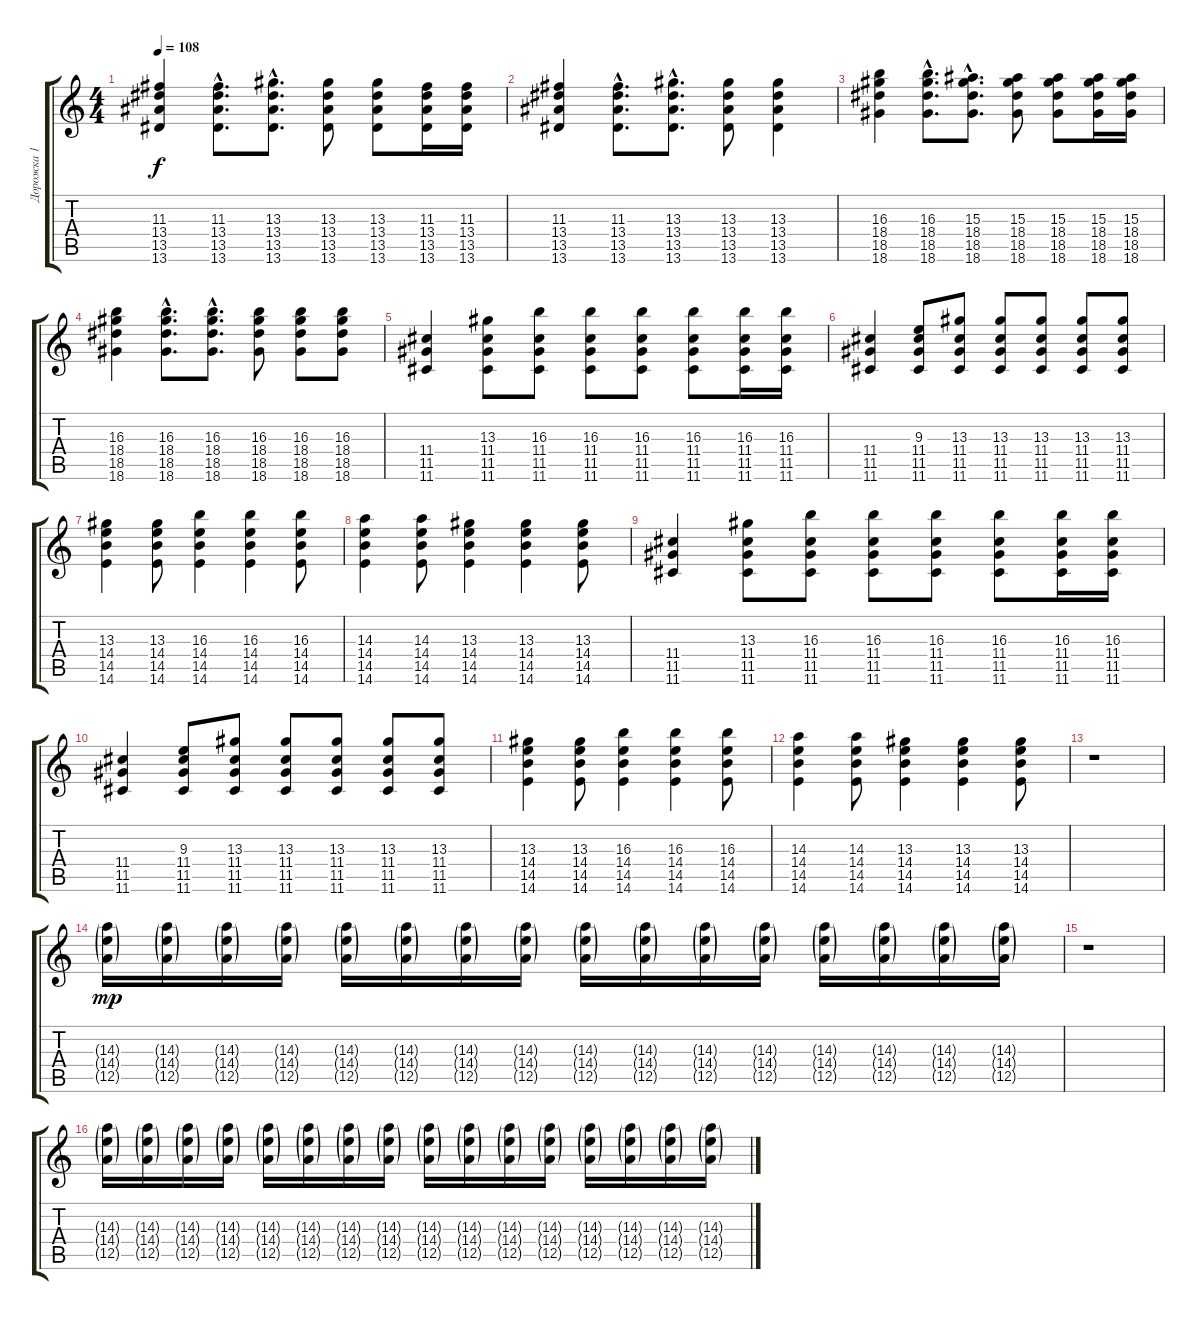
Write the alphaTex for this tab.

\track ("Дорожка 1" "Дорожка 1") {instrument distortionguitar}
\staff {score tabs}
\tuning (E4 B3 G3 D3 A2 D2) {hide}
\ts (4 4)
\tempo 108
\clef g2
\ks c
(11.3 13.4 13.5 13.6).4{dy f} (11.3{hac} 13.4{hac} 13.5{hac} 13.6{hac}).8{d} (13.3{hac} 13.4{hac} 13.5{hac} 13.6{hac}).8{d} (13.3 13.4 13.5 13.6).8 (13.3 13.4 13.5 13.6).8 (11.3 13.4 13.5 13.6).16 (11.3 13.4 13.5 13.6).16 |
(11.3 13.4 13.5 13.6).4 (11.3{hac} 13.4{hac} 13.5{hac} 13.6{hac}).8{d} (13.3{hac} 13.4{hac} 13.5{hac} 13.6{hac}).8{d} (13.3 13.4 13.5 13.6).8 (13.3 13.4 13.5 13.6).4 |
(16.3 18.4 18.5 18.6).4 (16.3{hac} 18.4{hac} 18.5{hac} 18.6{hac}).8{d} (15.3{hac} 18.4{hac} 18.5{hac} 18.6{hac}).8{d} (15.3 18.4 18.5 18.6).8 (15.3 18.4 18.5 18.6).8 (15.3 18.4 18.5 18.6).16 (15.3 18.4 18.5 18.6).16 |
(16.3 18.4 18.5 18.6).4 (16.3{hac} 18.4{hac} 18.5{hac} 18.6{hac}).8{d} (16.3{hac} 18.4{hac} 18.5{hac} 18.6{hac}).8{d} (16.3 18.4 18.5 18.6).8 (16.3 18.4 18.5 18.6).8 (16.3 18.4 18.5 18.6).8 |
(11.4 11.5 11.6).4 (13.3 11.4 11.5 11.6).8 (16.3 11.4 11.5 11.6).8 (16.3 11.4 11.5 11.6).8 (16.3 11.4 11.5 11.6).8 (16.3 11.4 11.5 11.6).8 (16.3 11.4 11.5 11.6).16 (16.3 11.4 11.5 11.6).16 |
(11.4 11.5 11.6).4 (9.3 11.4 11.5 11.6).8 (13.3 11.4 11.5 11.6).8 (13.3 11.4 11.5 11.6).8 (13.3 11.4 11.5 11.6).8 (13.3 11.4 11.5 11.6).8 (13.3 11.4 11.5 11.6).8 |
(13.3 14.4 14.5 14.6).4 (13.3 14.4 14.5 14.6).8 (16.3 14.4 14.5 14.6).4 (16.3 14.4 14.5 14.6).4 (16.3 14.4 14.5 14.6).8 |
(14.3 14.4 14.5 14.6).4 (14.3 14.4 14.5 14.6).8 (13.3 14.4 14.5 14.6).4 (13.3 14.4 14.5 14.6).4 (13.3 14.4 14.5 14.6).8 |
(11.4 11.5 11.6).4 (13.3 11.4 11.5 11.6).8 (16.3 11.4 11.5 11.6).8 (16.3 11.4 11.5 11.6).8 (16.3 11.4 11.5 11.6).8 (16.3 11.4 11.5 11.6).8 (16.3 11.4 11.5 11.6).16 (16.3 11.4 11.5 11.6).16 |
(11.4 11.5 11.6).4 (9.3 11.4 11.5 11.6).8 (13.3 11.4 11.5 11.6).8 (13.3 11.4 11.5 11.6).8 (13.3 11.4 11.5 11.6).8 (13.3 11.4 11.5 11.6).8 (13.3 11.4 11.5 11.6).8 |
(13.3 14.4 14.5 14.6).4 (13.3 14.4 14.5 14.6).8 (16.3 14.4 14.5 14.6).4 (16.3 14.4 14.5 14.6).4 (16.3 14.4 14.5 14.6).8 |
(14.3 14.4 14.5 14.6).4 (14.3 14.4 14.5 14.6).8 (13.3 14.4 14.5 14.6).4 (13.3 14.4 14.5 14.6).4 (13.3 14.4 14.5 14.6).8 |
r.1 |
(14.3{g} 14.4{g} 12.5{g}).16{dy mp} (14.3{g} 14.4{g} 12.5{g}).16 (14.3{g} 14.4{g} 12.5{g}).16 (14.3{g} 14.4{g} 12.5{g}).16 (14.3{g} 14.4{g} 12.5{g}).16 (14.3{g} 14.4{g} 12.5{g}).16 (14.3{g} 14.4{g} 12.5{g}).16 (14.3{g} 14.4{g} 12.5{g}).16 (14.3{g} 14.4{g} 12.5{g}).16 (14.3{g} 14.4{g} 12.5{g}).16 (14.3{g} 14.4{g} 12.5{g}).16 (14.3{g} 14.4{g} 12.5{g}).16 (14.3{g} 14.4{g} 12.5{g}).16 (14.3{g} 14.4{g} 12.5{g}).16 (14.3{g} 14.4{g} 12.5{g}).16 (14.3{g} 14.4{g} 12.5{g}).16 |
r.1 |
(14.3{g} 14.4{g} 12.5{g}).16 (14.3{g} 14.4{g} 12.5{g}).16 (14.3{g} 14.4{g} 12.5{g}).16 (14.3{g} 14.4{g} 12.5{g}).16 (14.3{g} 14.4{g} 12.5{g}).16 (14.3{g} 14.4{g} 12.5{g}).16 (14.3{g} 14.4{g} 12.5{g}).16 (14.3{g} 14.4{g} 12.5{g}).16 (14.3{g} 14.4{g} 12.5{g}).16 (14.3{g} 14.4{g} 12.5{g}).16 (14.3{g} 14.4{g} 12.5{g}).16 (14.3{g} 14.4{g} 12.5{g}).16 (14.3{g} 14.4{g} 12.5{g}).16 (14.3{g} 14.4{g} 12.5{g}).16 (14.3{g} 14.4{g} 12.5{g}).16 (14.3{g} 14.4{g} 12.5{g}).16
